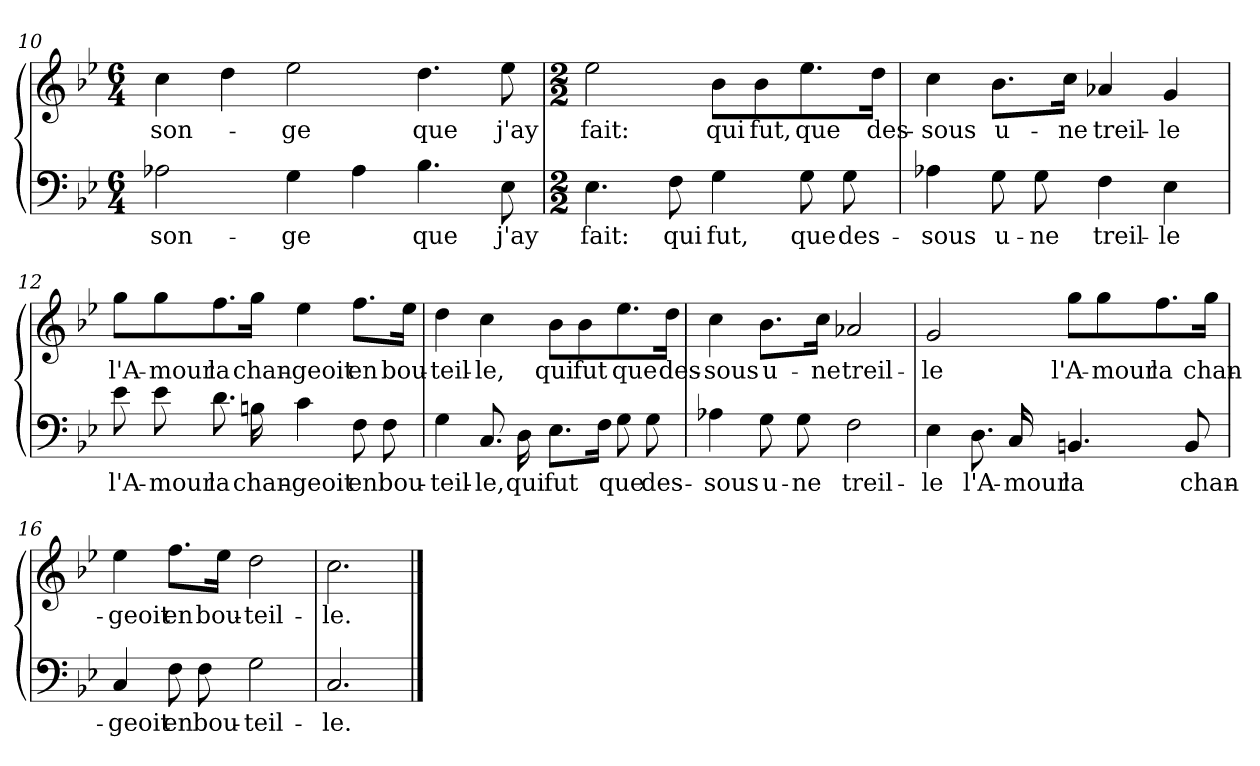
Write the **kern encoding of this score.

**kern	**text	**kern	**text
*part2	*part2	*part1	*part1
*staff2	*staff2	*staff1	*staff1
*clefF4	*	*clefG2	*
*k[b-e-]	*	*k[b-e-]	*
*B-:	*	*B-:	*
*M6/4	*	*M6/4	*
=10	=10	=10	=10
!	!LO:LY:b	!	!
!	!	!	!LO:LY:b
2A-X\	son-	4cc\	son-
.	.	4dd\	.
!	!LO:LY:b	!	!
!	!	!	!LO:LY:b
4G\	-ge	2ee-\	-ge
4A-\	.	.	.
!	!LO:LY:b	!	!
!	!	!	!LO:LY:b
4.B-\	que	4.dd\	que
!	!LO:LY:b	!	!
!	!	!	!LO:LY:b
8E-\	j'ay	8ee-\	j'ay
!!LO:LB:g=z
=11	=11	=11	=11
*M2/2	*	*M2/2	*
!	!LO:LY:b	!	!
!	!	!	!LO:LY:b
4.E-\	fait:	2ee-\	fait:
!	!LO:LY:b	!	!
8F\	qui	.	.
!	!LO:LY:b	!	!
!	!	!	!LO:LY:b
4G\	fut,	8b-\L	qui
!	!	!	!LO:LY:b
.	.	8b-\	fut,
!	!LO:LY:b	!	!
!	!	!	!LO:LY:b
8G\	que	8.ee-\	que
!	!LO:LY:b	!	!
8G\	des-	.	.
!	!	!	!LO:LY:b
.	.	16dd\Jk	des-
=11X2	=11X2	=11X2	=11X2
!	!LO:LY:b	!	!
!	!	!	!LO:LY:b
4A-X\	-sous	4cc\	-sous
!	!LO:LY:b	!	!
!	!	!	!LO:LY:b
8G\	u-	8.b-\L	u-
!	!LO:LY:b	!	!
8G\	-ne	.	.
!	!	!	!LO:LY:b
.	.	16cc\Jk	-ne
!	!LO:LY:b	!	!
!	!	!	!LO:LY:b
4F\	treil-	4a-X/	treil-
!	!LO:LY:b	!	!
!	!	!	!LO:LY:b
4E-\	-le	4g/	-le
=12	=12	=12	=12
!	!LO:LY:b	!	!
!	!	!	!LO:LY:b
8e-\	l'A-	8gg\L	l'A-
!	!LO:LY:b	!	!
!	!	!	!LO:LY:b
8e-\	-mour	8gg\	-mour
!	!LO:LY:b	!	!
!	!	!	!LO:LY:b
8.d\	la	8.ff\	la
!	!LO:LY:b	!	!
!	!	!	!LO:LY:b
16Bn\	chan-	16gg\Jk	chan-
!	!LO:LY:b	!	!
!	!	!	!LO:LY:b
4c\	-geoit	4ee-\	-geoit
!	!LO:LY:b	!	!
!	!	!	!LO:LY:b
8F\	en	8.ff\L	en
!	!LO:LY:b	!	!
8F\	bou-	.	.
!	!	!	!LO:LY:b
.	.	16ee-\Jk	bou-
!!LO:LB:g=z
=13	=13	=13	=13
!	!LO:LY:b	!	!
!	!	!	!LO:LY:b
4G\	-teil-	4dd\	-teil-
!	!LO:LY:b	!	!
!	!	!	!LO:LY:b
8.C/	-le,	4cc\	-le,
!	!LO:LY:b	!	!
16D\	qui	.	.
!	!LO:LY:b	!	!
!	!	!	!LO:LY:b
8.E-\L	fut	8b-\L	qui
!	!	!	!LO:LY:b
.	.	8b-\	fut
16F\Jk	.	.	.
!	!LO:LY:b	!	!
!	!	!	!LO:LY:b
8G\	que	8.ee-\	que
!	!LO:LY:b	!	!
8G\	des-	.	.
!	!	!	!LO:LY:b
.	.	16dd\Jk	des-
=14	=14	=14	=14
!	!LO:LY:b	!	!
!	!	!	!LO:LY:b
4A-X\	-sous	4cc\	-sous
!	!LO:LY:b	!	!
!	!	!	!LO:LY:b
8G\	u-	8.b-\L	u-
!	!LO:LY:b	!	!
8G\	-ne	.	.
!	!	!	!LO:LY:b
.	.	16cc\Jk	-ne
!	!LO:LY:b	!	!
!	!	!	!LO:LY:b
2F\	treil-	2a-X/	treil-
=15	=15	=15	=15
!	!LO:LY:b	!	!
!	!	!	!LO:LY:b
4E-\	-le	2g/	-le
!	!LO:LY:b	!	!
8.D\	l'A-	.	.
!	!LO:LY:b	!	!
16C/	-mour	.	.
!	!LO:LY:b	!	!
!	!	!	!LO:LY:b
4.BBn/	la	8gg\L	l'A-
!	!	!	!LO:LY:b
.	.	8gg\	-mour
!	!	!	!LO:LY:b
.	.	8.ff\	la
!	!LO:LY:b	!	!
8BB/	chan-	.	.
!	!	!	!LO:LY:b
.	.	16gg\Jk	chan-
=16	=16	=16	=16
!	!LO:LY:b	!	!
!	!	!	!LO:LY:b
4C/	-geoit	4ee-\	-geoit
!	!LO:LY:b	!	!
!	!	!	!LO:LY:b
8F\	en	8.ff\L	en
!	!LO:LY:b	!	!
8F\	bou-	.	.
!	!	!	!LO:LY:b
.	.	16ee-\Jk	bou-
!	!LO:LY:b	!	!
!	!	!	!LO:LY:b
2G\	-teil-	2dd\	-teil-
=17	=17	=17	=17
!	!LO:LY:b	!	!
!	!	!	!LO:LY:b
2.C/	-le.	2.cc\	-le.
==	==	==	==
*-	*-	*-	*-
